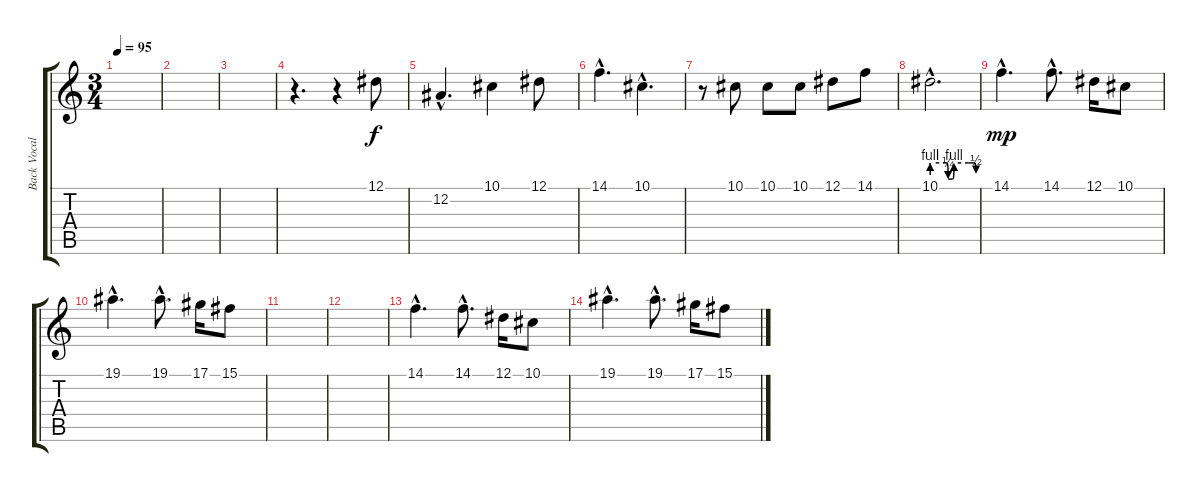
\track ("Back Vocal" "Back Vocal") {instrument flute}
\staff {score tabs}
\tuning (Eb4 Bb3 Gb3 Db3 Ab2 Eb2) {hide}
\ts (3 4)
\tempo 95
\clef g2
\ks c
|
|
|
r.4{d} r.4 12.1.8{dy f} |
12.2{hac}.4{d} 10.1.4 12.1.8 |
14.1{hac}.4{d} 10.1{hac}.4{d} |
r.8 10.1.8 10.1.8 10.1.8 12.1.8 14.1.8 |
10.1{be (custom 0 4 10 4 20 4 22 1 28 1 30 4 40 4 50 4 57 4 60 2) hac}.2{d} |
14.1{hac}.4{d dy mp} 14.1{hac}.8{d} 12.1.16 10.1.8 |
19.1{hac}.4{d} 19.1{hac}.8{d} 17.1.16 15.1.8 |
|
|
14.1{hac}.4{d} 14.1{hac}.8{d} 12.1.16 10.1.8 |
19.1{hac}.4{d} 19.1{hac}.8{d} 17.1.16 15.1.8
